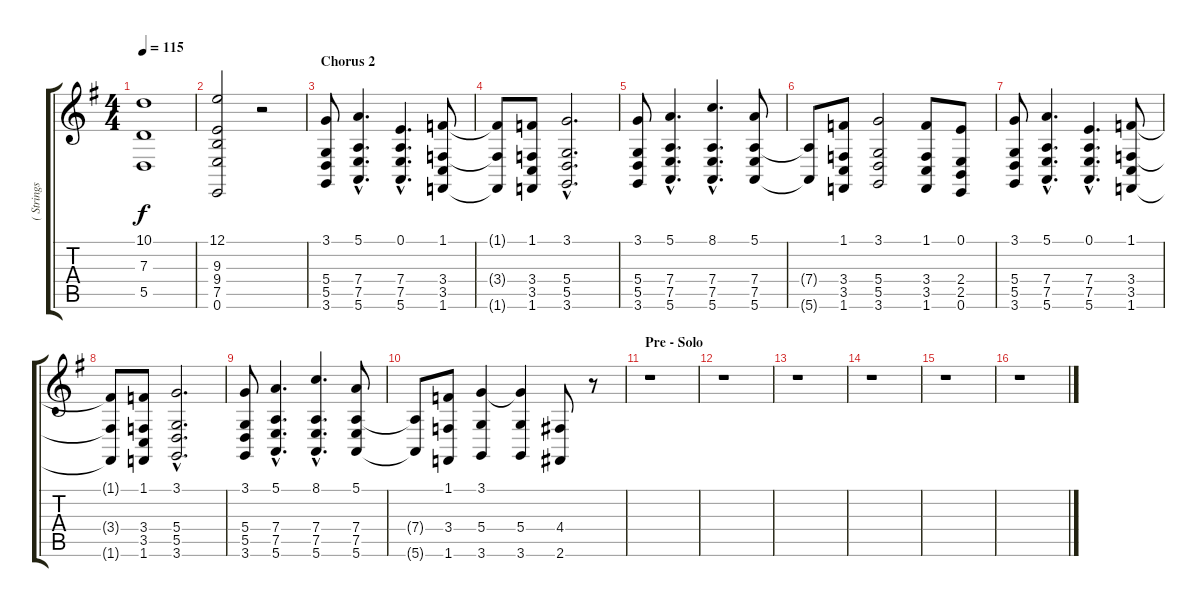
\track ("( Strings )" "( Strings ") {instrument tremolostrings}
\staff {score tabs}
\tuning (E4 B3 G3 D3 A2 E2) {hide}
\ts (4 4)
\tempo 115
\clef g2
\ks eminor
(10.1 7.3 5.5).1{dy f} |
(12.1 9.3 9.4 7.5 0.6).2 r.2 |
\section ("" "Chorus 2")
(3.1 5.4 5.5 3.6).8 (5.1{hac} 7.4{hac} 7.5{hac} 5.6{hac}).4{d} (0.1{hac} 7.4{hac} 7.5{hac} 5.6{hac}).4{d} (1.1 3.4 3.5 1.6).8 |
(1.1{t} 3.4{t} 1.6{t}).8 (1.1 3.4 3.5 1.6).8 (3.1{hac} 5.4{hac} 5.5{hac} 3.6{hac}).2{d} |
(3.1 5.4 5.5 3.6).8 (5.1{hac} 7.4{hac} 7.5{hac} 5.6{hac}).4{d} (8.1{hac} 7.4{hac} 7.5{hac} 5.6{hac}).4{d} (5.1 7.4 7.5 5.6).8 |
(7.4{t} 5.6{t}).8 (1.1 3.4 3.5 1.6).8 (3.1 5.4 5.5 3.6).2 (1.1 3.4 3.5 1.6).8 (0.1 2.4 2.5 0.6).8 |
(3.1 5.4 5.5 3.6).8 (5.1{hac} 7.4{hac} 7.5{hac} 5.6{hac}).4{d} (0.1{hac} 7.4{hac} 7.5{hac} 5.6{hac}).4{d} (1.1 3.4 3.5 1.6).8 |
(1.1{t} 3.4{t} 1.6{t}).8 (1.1 3.4 3.5 1.6).8 (3.1{hac} 5.4{hac} 5.5{hac} 3.6{hac}).2{d} |
(3.1 5.4 5.5 3.6).8 (5.1{hac} 7.4{hac} 7.5{hac} 5.6{hac}).4{d} (8.1{hac} 7.4{hac} 7.5{hac} 5.6{hac}).4{d} (5.1 7.4 7.5 5.6).8 |
(7.4{t} 5.6{t}).8 (1.1 3.4 1.6).8 (3.1 5.4 3.6).4 (3.1{t} 5.4 3.6).4 (4.4 2.6).8 r.8 |
\section ("" "Pre - Solo")
r.1 |
r.1 |
r.1 |
r.1 |
r.1 |
r.1
